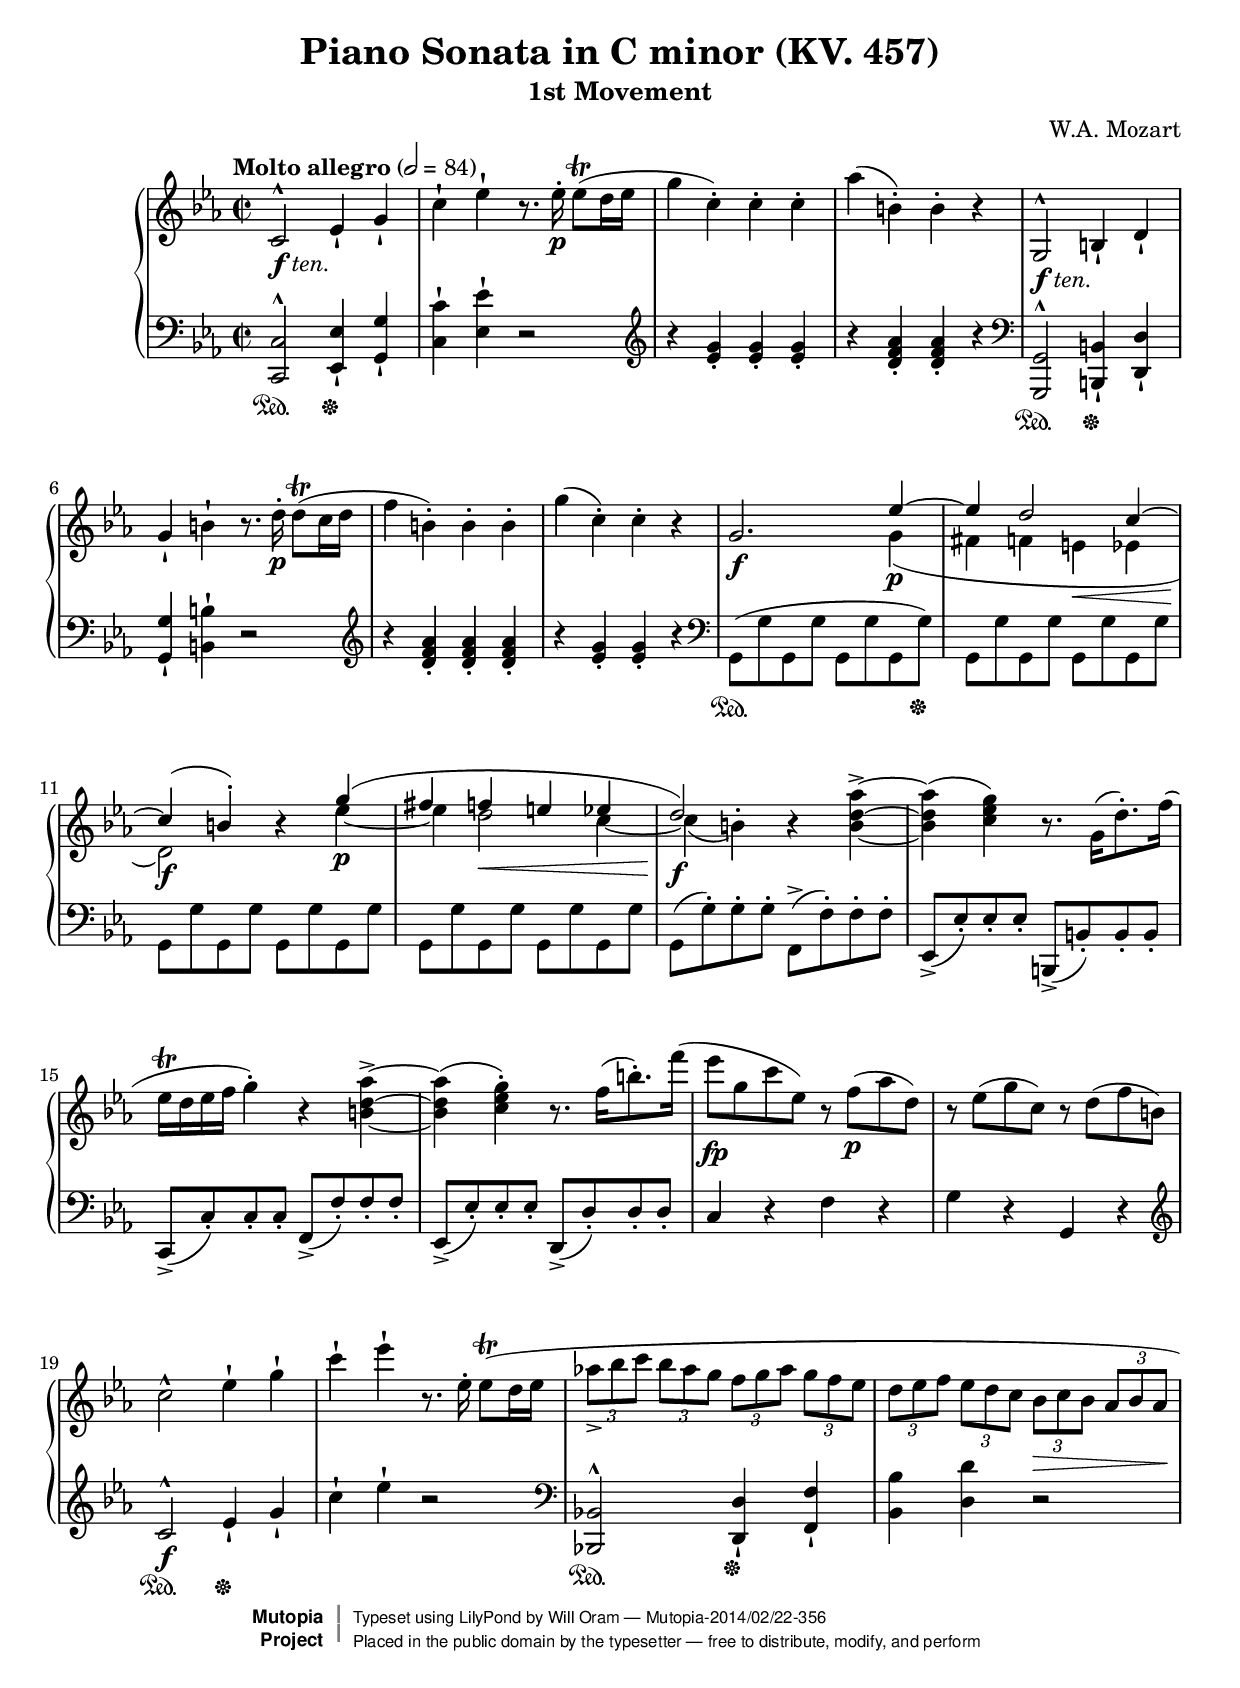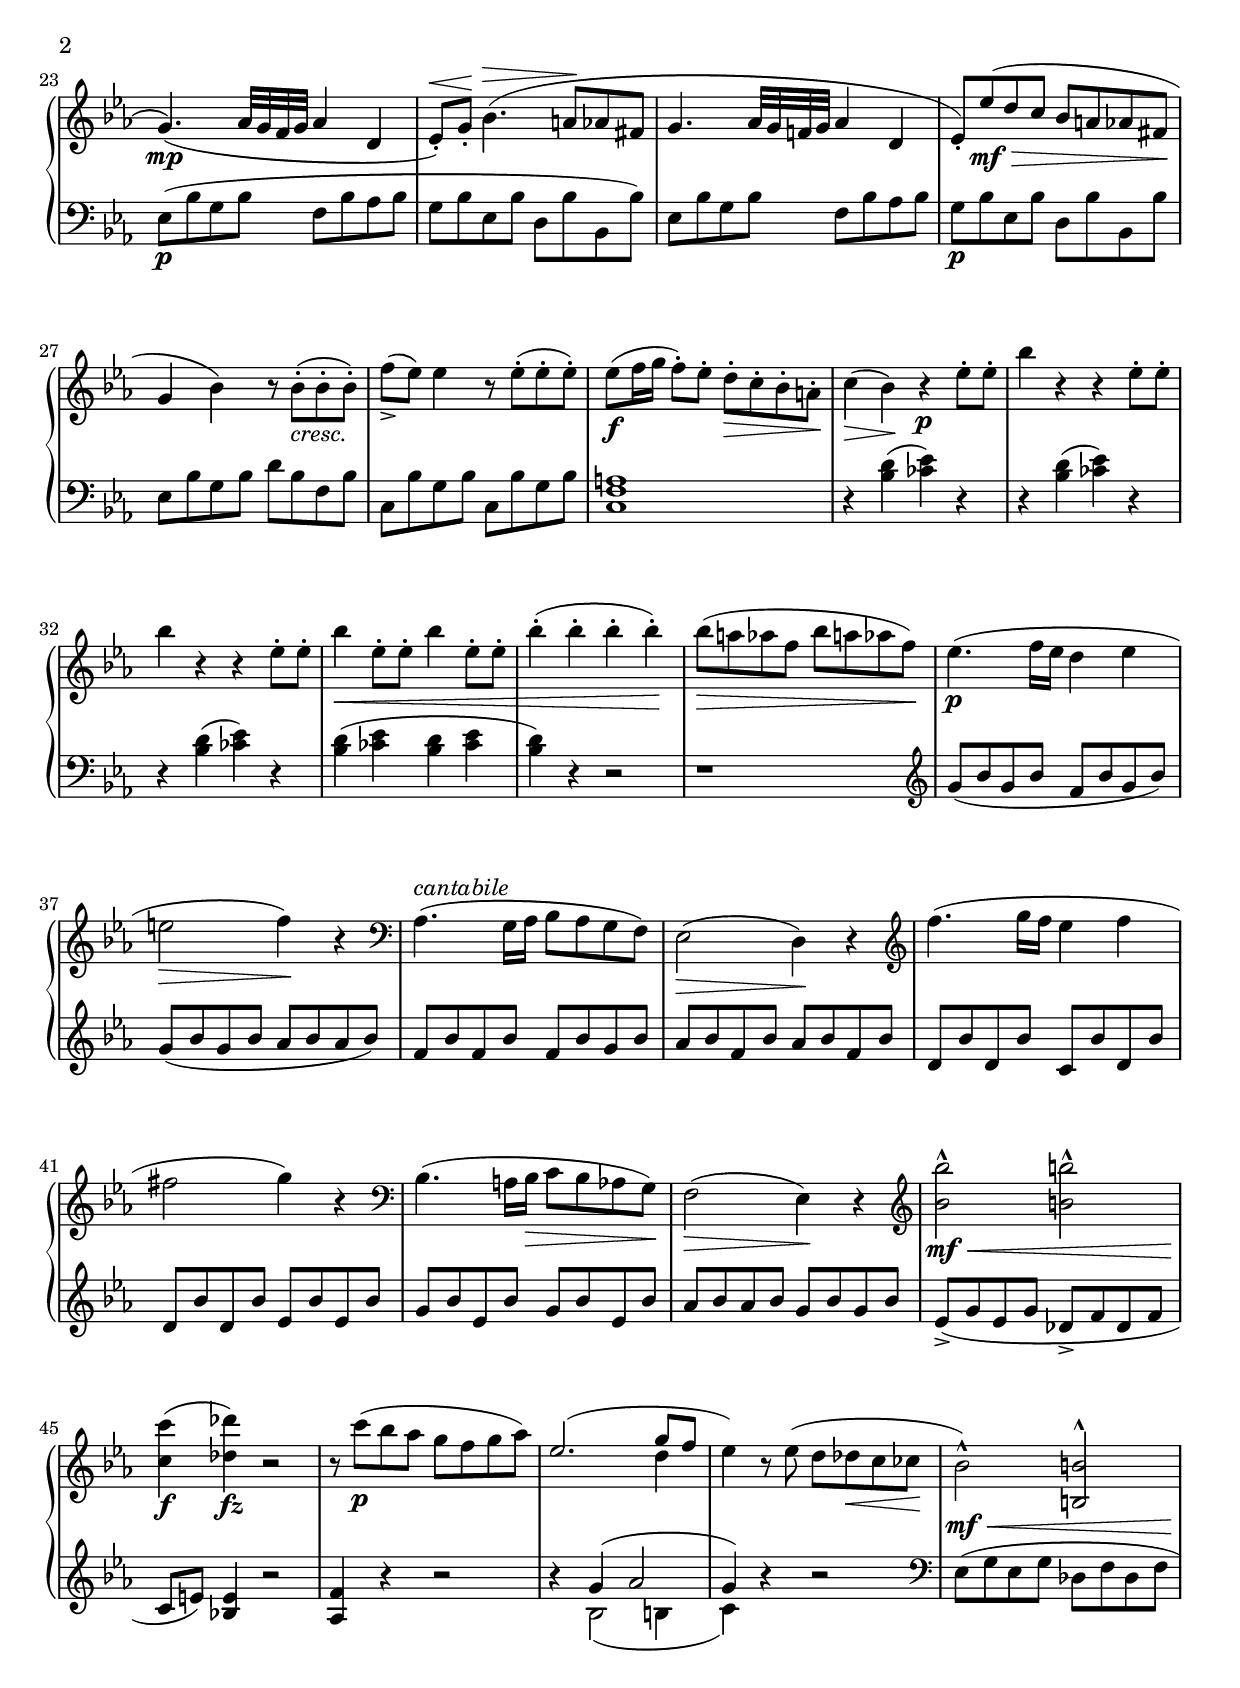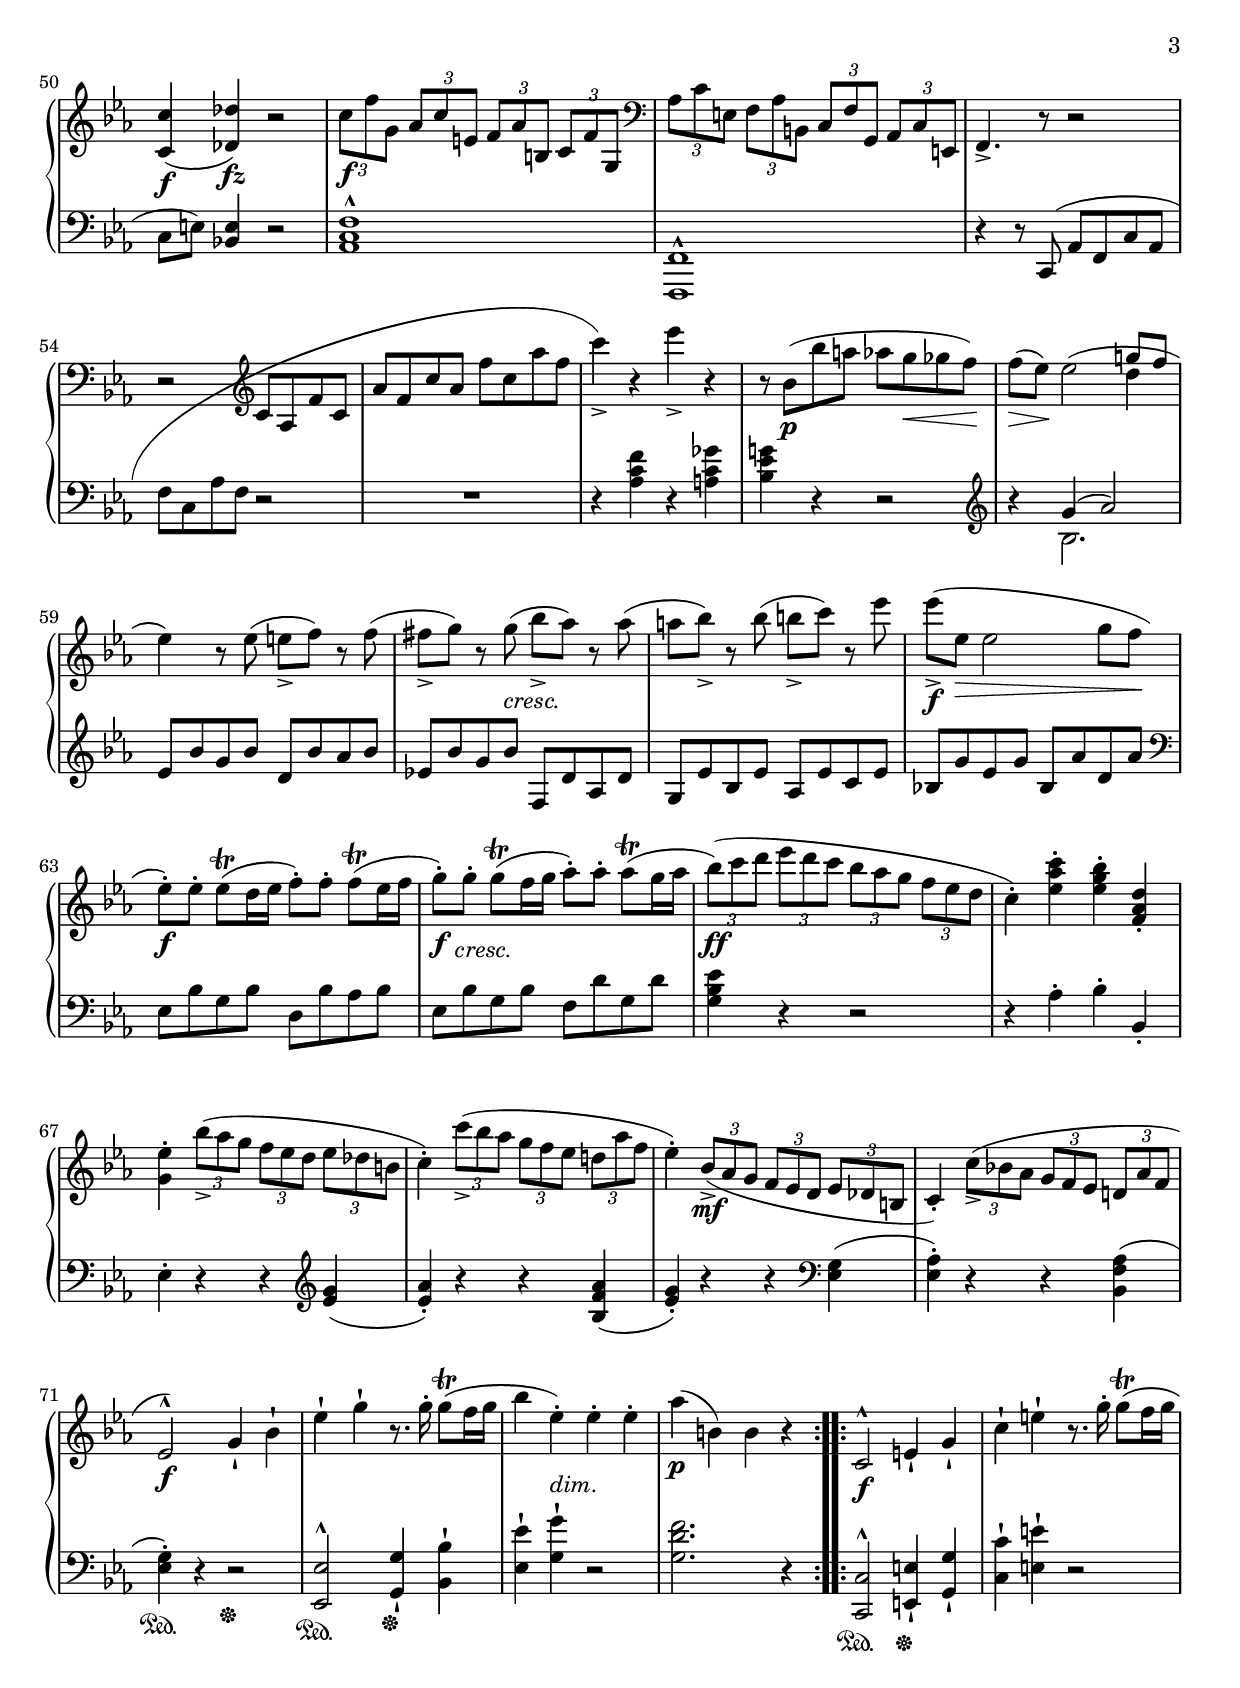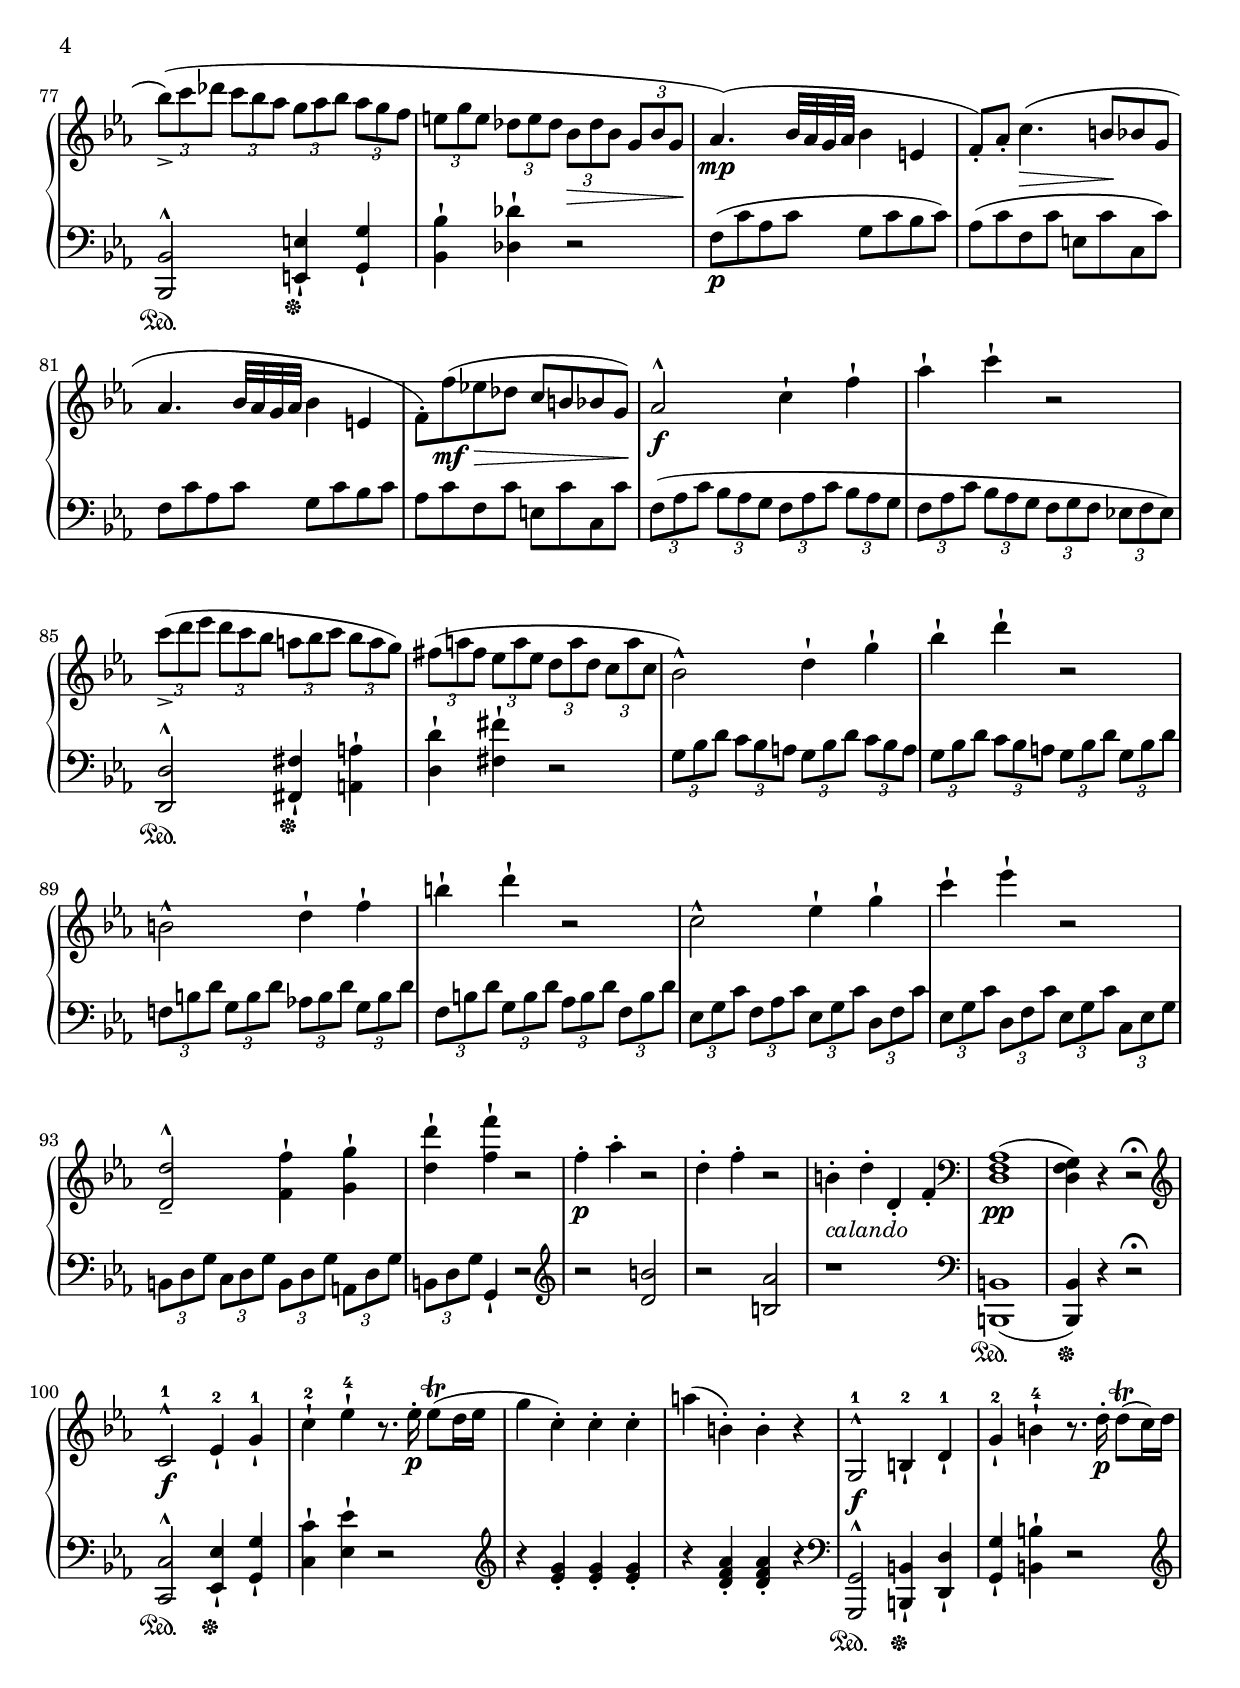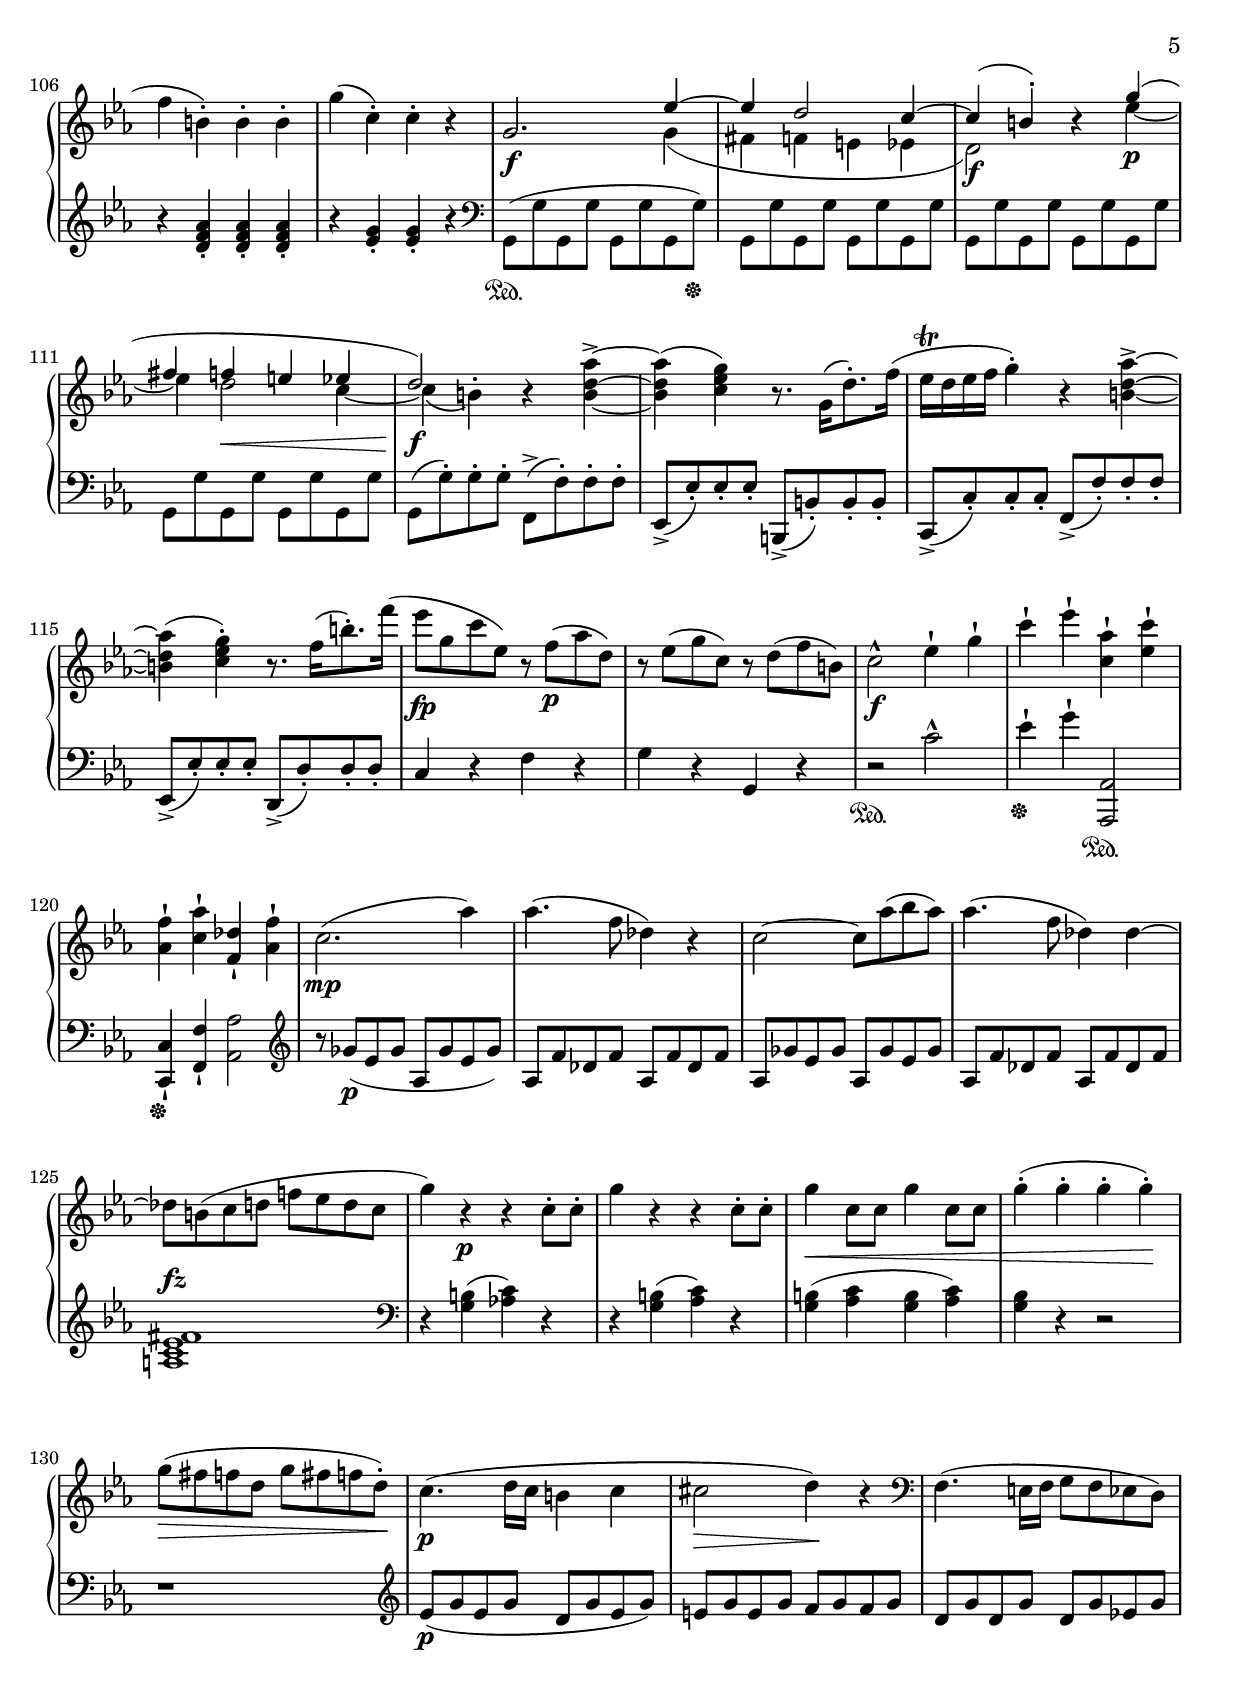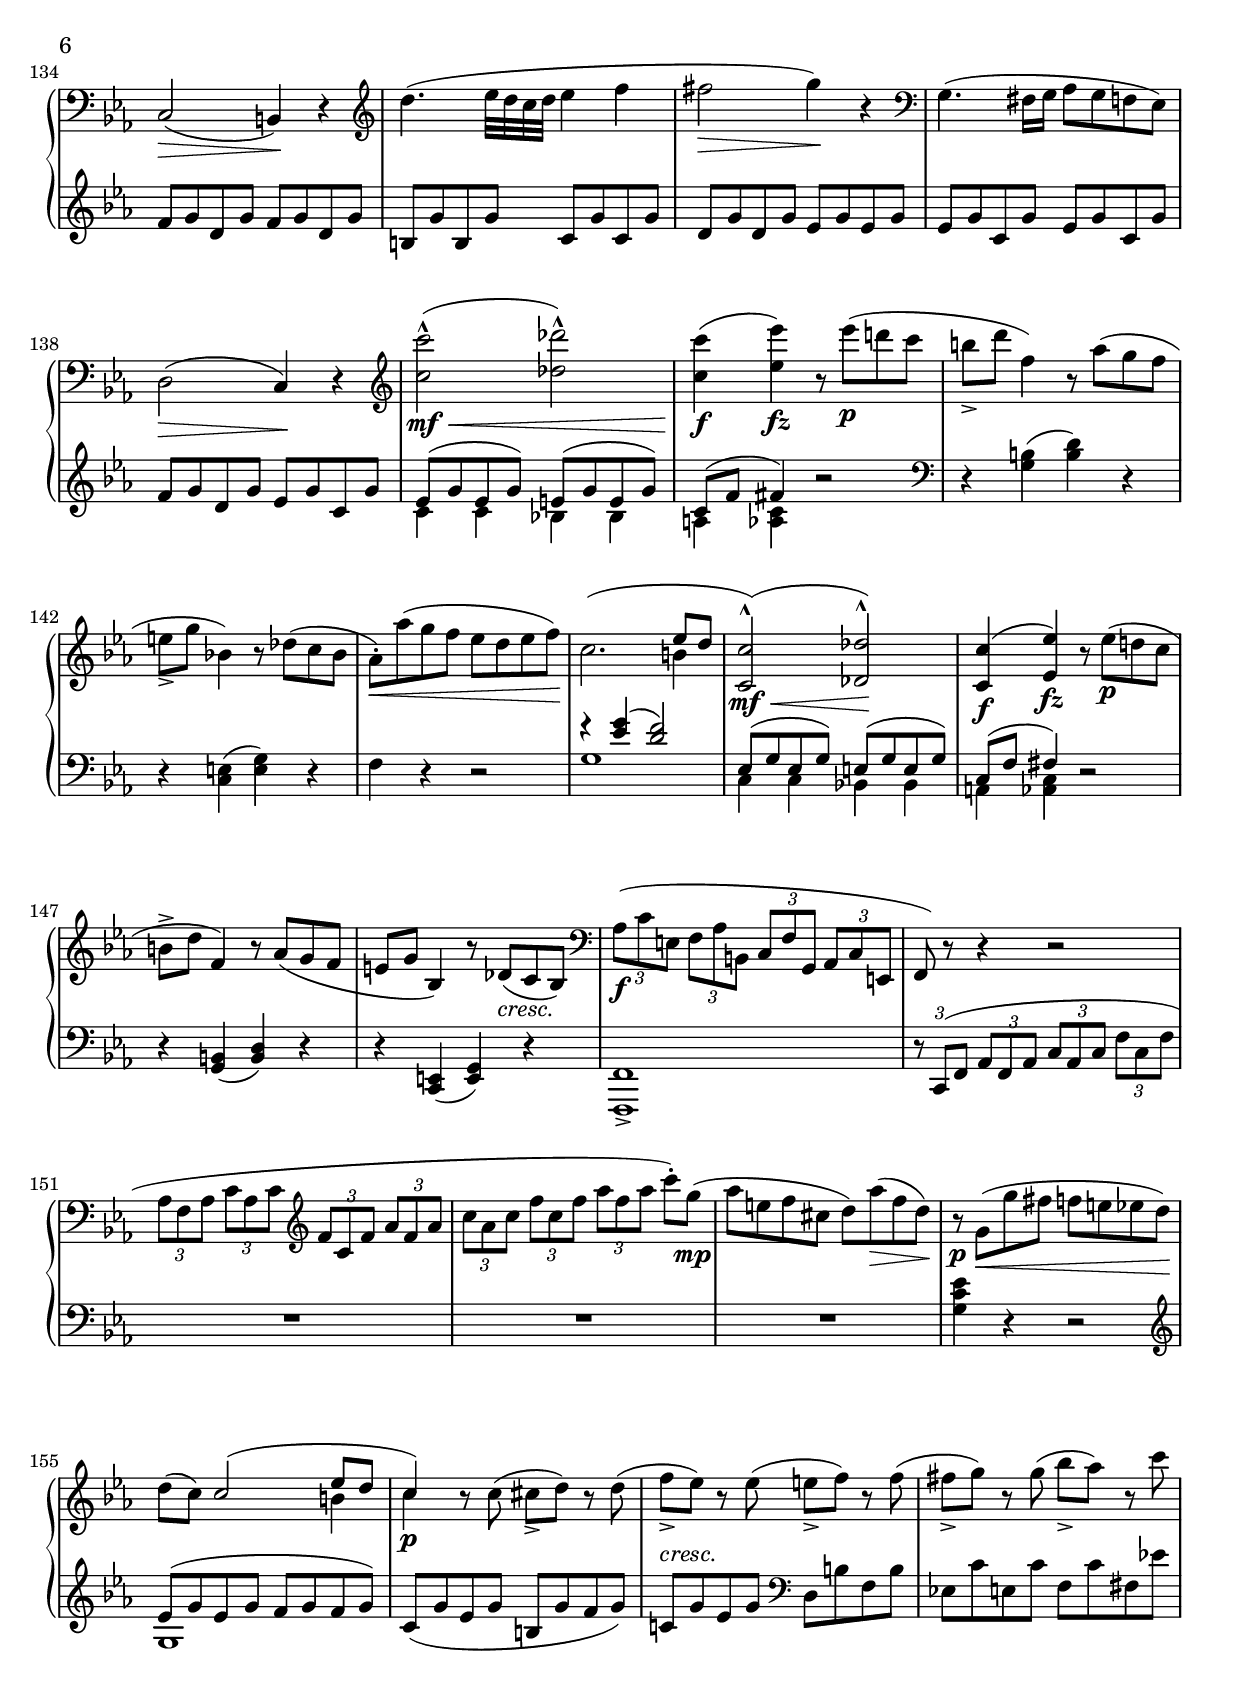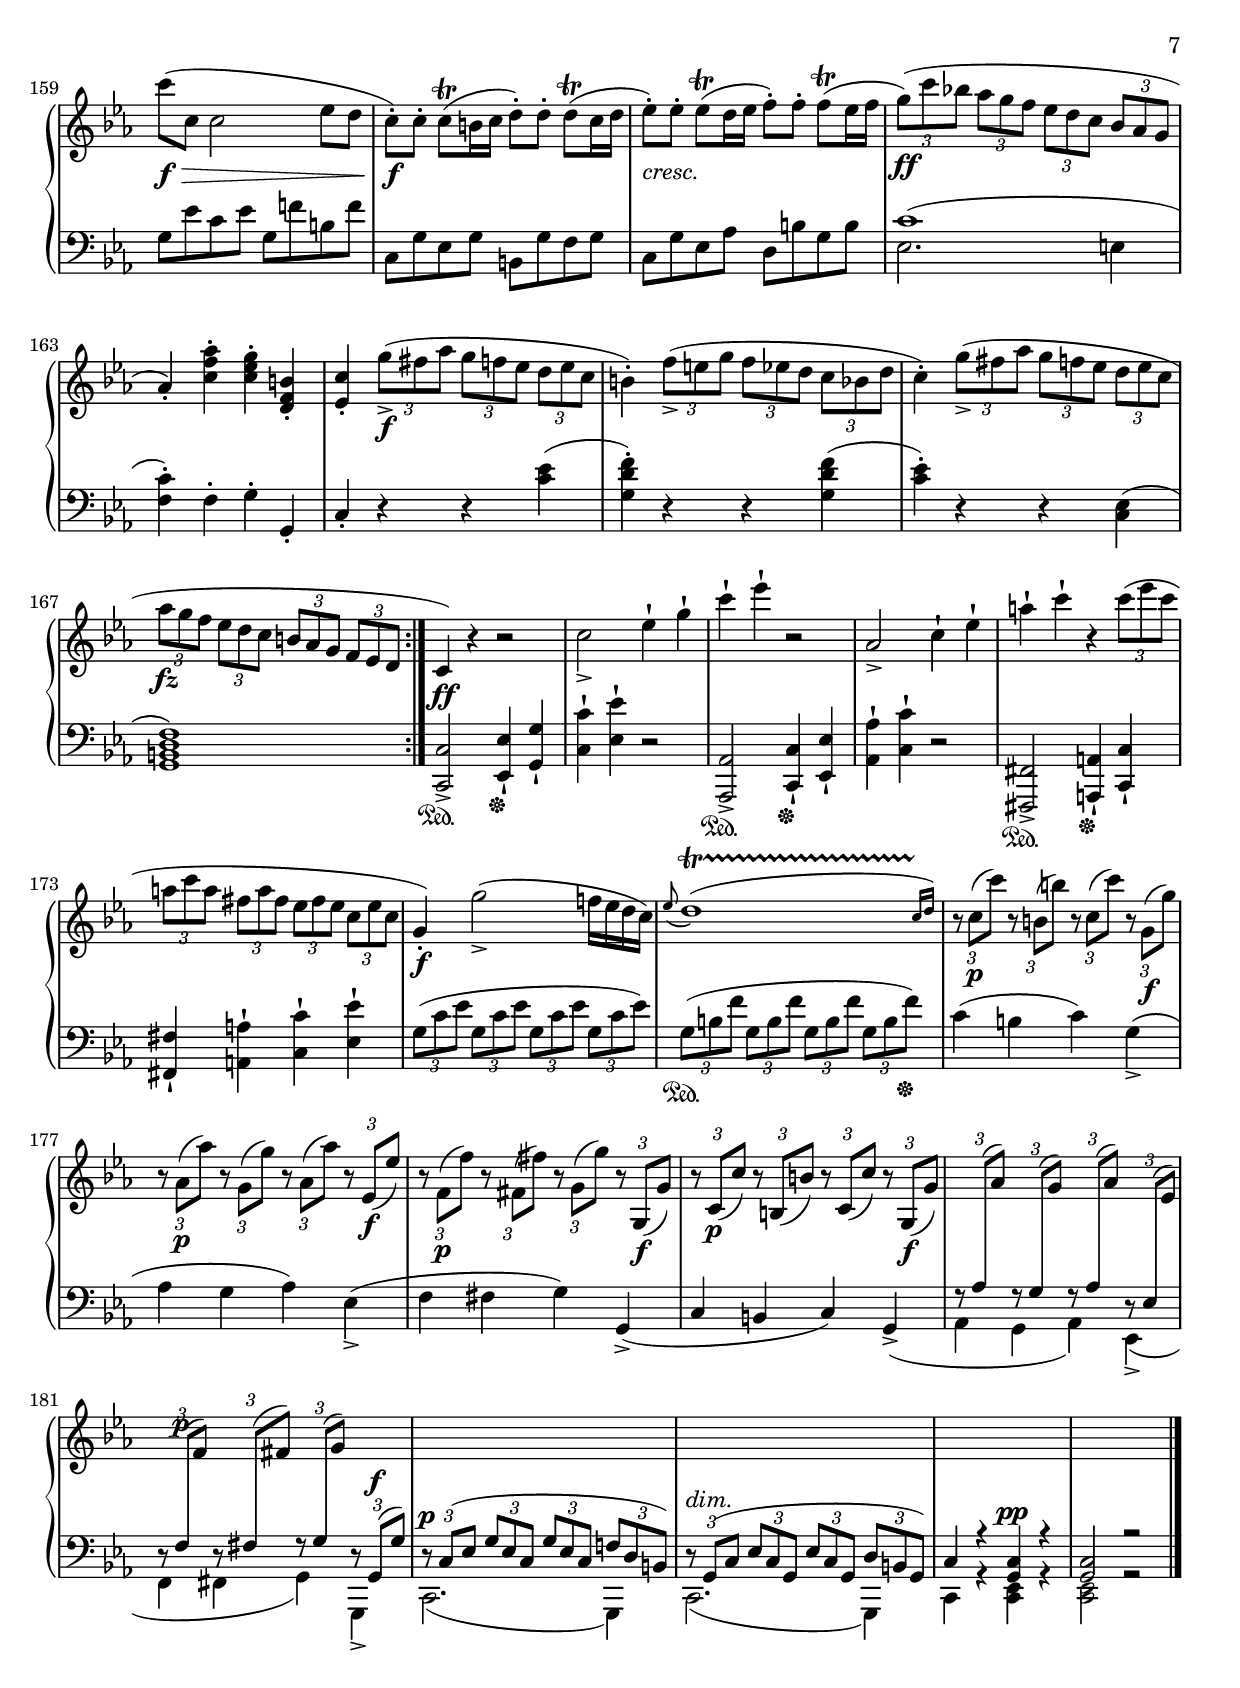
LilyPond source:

\version "2.18.0"
#(set-global-staff-size 20)
\include "english.ly"

\header {
 title = "Piano Sonata in C minor (KV. 457)"
 subtitle = "1st Movement"
 composer = "W.A. Mozart"
 
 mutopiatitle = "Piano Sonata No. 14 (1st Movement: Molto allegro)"
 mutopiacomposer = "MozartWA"
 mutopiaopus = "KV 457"
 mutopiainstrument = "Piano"
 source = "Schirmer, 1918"
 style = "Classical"
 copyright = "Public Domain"
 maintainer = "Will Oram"
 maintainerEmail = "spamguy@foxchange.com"
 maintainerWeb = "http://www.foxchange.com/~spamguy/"

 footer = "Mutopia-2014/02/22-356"
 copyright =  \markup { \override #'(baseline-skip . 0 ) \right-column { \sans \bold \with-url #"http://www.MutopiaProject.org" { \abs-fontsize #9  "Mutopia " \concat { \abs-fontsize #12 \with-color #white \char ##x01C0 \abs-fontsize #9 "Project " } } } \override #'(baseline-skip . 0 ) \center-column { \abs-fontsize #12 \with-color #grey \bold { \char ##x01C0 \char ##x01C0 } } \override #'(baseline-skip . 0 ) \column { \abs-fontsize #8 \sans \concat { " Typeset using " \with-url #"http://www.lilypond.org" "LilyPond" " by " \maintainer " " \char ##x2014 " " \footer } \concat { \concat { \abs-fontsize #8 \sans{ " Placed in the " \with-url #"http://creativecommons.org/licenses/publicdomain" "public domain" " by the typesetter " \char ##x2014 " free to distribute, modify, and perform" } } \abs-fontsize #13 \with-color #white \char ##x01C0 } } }
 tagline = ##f
}

%{ Maintenance note:
   This update includes several pitch edits so that this edition
   matches several scans available in IMSLP that most likely were not
   available when this was transcribed. All changes of this type have
   been marked "Breitkopf" in the comment since Breitkopf was the
   specific reference I used.

   See: http://imslp.org/wiki/Special:ImagefromIndex/56441
   -gl
%}

\paper {
  top-margin = 12 \mm
  bottom-margin = 10 \mm
}

upper = \relative c' {
	\time 2/2
	\key c \minor
	\override TupletBracket.bracket-visibility = ##f 
	\override TextScript.padding = #2
	\override DynamicText.padding = #3.5
    \tempo "Molto allegro" 2 = 84
	
	c2^^-\f_\markup { \translate #(cons 2 1) \italic ten. } eflat4-\staccatissimo g-\staccatissimo
	
	c-\staccatissimo eflat-\staccatissimo r8. eflat16-.-\p eflat8-(-[-\trill d16 eflat-]
	
	g4 c,-.-) c-. c-.
	
	aflat'-( b,-)-. b-. r       % gl: a->aflat, Breitkopf
	
	% 5
	g,2^^-\f_\markup { \translate #(cons 2 1) \italic ten. } b4-\staccatissimo d-\staccatissimo
	
	g-\staccatissimo b-\staccatissimo r8. d16-.-\p d8-(-[-\trill c16 d-]
	
	f4 b,-.-) b-. b-.
	
	g'-( c,-)-. c-. r
	
	g2.-\f << { \voiceOne eflat'4-~ } \\ { g,4-\p-( } >>
		
	% 10
	<< { eflat' d2 c4-~ } \\ { fsharp,4 f e-\< eflat } >>
	
	<< { c'-( b^.-) } \\ { d,2-)-\f-\! } >> r4
	<< { g'-( } \\ { eflat-~-\p } >>
	
	<< { fsharp f e eflat } \\ { eflat d2-\< c4-~ } >>
	
	<< { d2-)-\f } \\ { c4-(-\! b^.-) } >> r < b d aflat' >->-~
	
	< b d aflat' >-( < c eflat g >-) r8. g16-[-( d'8.-.-) f16-]-(
	
	%15
	eflat16-\trill-[ d eflat f-] g4-.-) r < b, d aflat' >->-~
	
	< b d aflat' >-( < c eflat g >-)-. r8. f16-[-( b8.-.-) f'16-]-(
	
	eflat8-[-\fp g, c eflat,-]-) r f-[-(-\p aflat d,-]-)
	
	r eflat-[-( g c,-]-) r d-[-( f b,-]-)
	
	c2^^ eflat4-\staccatissimo g-\staccatissimo
	
	% 20
	c-\staccatissimo eflat-\staccatissimo r8. eflat,16-. eflat8-\trill-[-( d16 eflat-]
	
	\tuplet 3/2 { aflat!8_>-[ bflat c-] } \tuplet 3/2 { bflat-[ aflat g-] } \tuplet 3/2 { f-[ g aflat-] } \tuplet 3/2 { g-[ f eflat-] }
	
	
	\tuplet 3/2 { d-[ eflat f-] } \tuplet 3/2 { eflat-[ d c-] } \tuplet 3/2 { bflat-[-\> c bflat-] } \tuplet 3/2 { aflat-[ bflat aflat-]-\! }
	
	g4.-\mp-)-( aflat32-[ g f g-] aflat4 d,
	
	eflat8-.-[-)^\< g-.-]^\! bflat4.-(^\> a8-[^\! aflat fsharp-]
	
	% 25
	g4. aflat32-[ g f! g-] aflat4 d,
	
	eflat8-.-)-[ eflat'-\mf-(-\> d c-] bflat-[ a aflat fsharp-]-\!
	
	g4 bflat-) r8 bflat-.-[-(_\markup { \italic cresc. } bflat-. bflat-.-]-)
	
	f'_>-[-( eflat-)-] eflat4 r8 eflat-.-[-( eflat-. eflat-.-]-)
	
	eflat8-\f-[-( f16 g-] f8-.-)-[ eflat-.-] d-.-[-\> c-. bflat-. a-.-\!-]
	
	% 30
	c4-(-\> bflat-)-\! r-\p eflat8-. eflat-.
	
	bflat'4 r r eflat,8-. eflat-.
	
	bflat'4 r r eflat,8-. eflat-.
	
	bflat'4-\< eflat,8-. eflat-. bflat'4 eflat,8-. eflat-.
	
	bflat'4-.-( bflat-. bflat-. bflat-.-)-\!
	
	% 35
	bflat8-[-(-\> a aflat f-] bflat8-[ a aflat f-]-)-\!
	
	eflat4.-\p-( f16 eflat d4 eflat
	
	e2-\> f4-)-\! r
	
	\clef "bass"
	\relative c' {
	aflat4.-(^\markup { \italic cantabile } g16 aflat bflat8-[ aflat g f-]-)
	
	eflat2-(-\> d4-)-\! r
	}
	
	% 40
	\clef "treble"
	f4.-( g16 f eflat4 f
	
	fsharp2 g4-) r4
	
	\clef "bass"
	\relative c' {
	bflat4.-( a16-[ bflat-]-\> c8-[ bflat aflat g-]-)-\!
	
	f2-(-\> eflat4-)-\! r
	}
	
	\clef "treble"
	< bflat, bflat' >2^^-\mf-\< < b b' >^^
	
	% 45
	< c c' >4-\f-(-\! < dflat dflat' >-\fz-) r2
	
	r8 c'-\p-[-( bflat aflat-] g-[ f g aflat-]-)
	
	<< { eflat2.-( g8 f \stemDown eflat4-) } \\ { s2. d4 } >>
	
	r8 eflat-( d-[ dflat-\< c cflat-]-\!
	%%% NOTE: I bumped beat 1 up to the previous bar. Hope you don't mind.
	
	bflat2-^-\mf-)-\< < b, b' >^^
	
	% 50
	< c c' >4-\f-(-\! < dflat dflat' >-\fz-) r2
	
	\override TupletBracket.transparent = ##t
	\tuplet 3/2 { c'8-\f-[ f g,-] } \tuplet 3/2 { aflat-[ c e,-] } \tuplet 3/2 { f-[ aflat b,-] } \tuplet 3/2 { c-[ f g,-] }
	
	\clef "bass"
	\relative c' {
	\tuplet 3/2 { aflat-[ c e,-] } \tuplet 3/2 { f-[ aflat b,-] } \tuplet 3/2 { c-[ f g,-] } \tuplet 3/2 { aflat-[ c e,-] }
	
	\change Staff = "down"
	\clef bass
	r4 r8 c8-( aflat'-[  f c' aflat-]
	
	f'-[ c aflat' f-]
	\change Staff = "up"
	\clef "treble"
	c'8-[ aflat f' c-]
%	\revert Slur.beautiful
	
	% 55
	aflat'-[ f c' aflat-] f'-[ c aflat' f-]
	
	c'4_>-) r eflat_> r
	
	r8 bflat,-\p-[-( bflat' a-] aflat-[ g-\< gflat f-]-)-\!
	
	f-(-\> eflat-)-\! eflat2-( << { g!8 f } \\ { d4 } >>
	
	eflat4-) r8 eflat-( e_>-[ f-]-) r8 f-(
	
	% 60
	fsharp_> g-) r8 g-(_\markup { \italic cresc. } bflat_>-[ aflat-]-) r8 aflat-(
	
	a bflat_>-) r bflat-( b_>-[ c-]-) r eflat
	
	eflat_>-\f-( eflat,-\> eflat2 g8 f-\!
	
	eflat-.-\f-) eflat-. eflat-\trill-[-( d16 eflat-] f8-.-)-[ f-.-] f-\trill-[-( eflat16 f-]
	
	g8-.-\f-)_\markup { \translate #(cons 2.2 0) \italic cresc. } g-. g-\trill-[-( f16 g-] aflat8-.-)-[ aflat-.-] aflat-\trill-[-( g16 aflat-]
	
	% 65
	\tuplet 3/2 { bflat8-\ff-)-[-( c d-] } \tuplet 3/2 { eflat-[ d c-] } \tuplet 3/2 { bflat-[ aflat g-] } \tuplet 3/2 { f-[ eflat d-] }
	
	c4-.-) < eflat aflat c >-. < eflat g bflat >-. < f, aflat d >-.
	
	< g eflat' >-. \tuplet 3/2 { bflat'8_>-[-( aflat g-] } \tuplet 3/2 { f-[ eflat d-] } \tuplet 3/2 { eflat-[ dflat b-] }
	
	c4-.-) \tuplet 3/2 { c'8_>-[-( bflat aflat-] } \tuplet 3/2 { g-[ f eflat-] } \tuplet 3/2 { d!-[ aflat' f-] }
	
	eflat4-.-) \tuplet 3/2 { bflat8->-\mf-[-( aflat g-] } \tuplet 3/2 { f-[ eflat d-] } \tuplet 3/2 { eflat-[ dflat b-] }
	
	% 70
	c4-.-) \tuplet 3/2 { c'8_>-[-( bflat! aflat-] } \tuplet 3/2 { g-[ f eflat-] } \tuplet 3/2 { d!-[ aflat' f-] }
	
	eflat2^^-\f-) g4-\staccatissimo bflat-\staccatissimo
	
	eflat-\staccatissimo g-\staccatissimo r8. g16-. g8-\trill-[-( f16 g-]
	
	bflat4 eflat,-.-)_\markup { \italic dim. } eflat-. eflat-.
	
	aflat-\p-( b,-) b r
	
	\bar ":..:"
	
	% 75
	c,2^^-\f e4-\staccatissimo g-\staccatissimo
	
	c-\staccatissimo e-\staccatissimo r8. g16-. g8-\trill-[-( f16 g-]
	
	\tuplet 3/2 { bflat8_>-)-[-( c dflat-] } \tuplet 3/2 { c-[ bflat aflat-] } \tuplet 3/2 { g-[ aflat bflat-] } \tuplet 3/2 { aflat-[ g f-] }
	
	\tuplet 3/2 { e-[ g e-] } \tuplet 3/2 { dflat-[ e dflat-] } \tuplet 3/2 { bflat-[-\> dflat bflat-] } \tuplet 3/2 { g-[ bflat g-]-\! }
	
	aflat4.-)-\mp-( bflat32 aflat g aflat bflat4 e,
	
	\override TupletBracket.transparent = ##t
	
	% 80
	f8-.-) aflat-. c4.-(-\> b8-\! bflat g
	
	aflat4. bflat32 aflat g aflat bflat4 e,
	
	f8-.-)-[ f'-\mf-(-\> eflat! dflat-] c-[ b bflat g-]-)-\!
	
	aflat2^^-\f c4-\staccatissimo f-\staccatissimo
	
	aflat-\staccatissimo c-\staccatissimo r2
	
	% 85
	\tuplet 3/2 { c8_>-[-( d eflat-] } \tuplet 3/2 { d-[ c bflat-] } \tuplet 3/2 { a-[ bflat c-] } \tuplet 3/2 { bflat-[ a g-]-) }
	
	\tuplet 3/2 { fsharp-[-( a fsharp-] } \tuplet 3/2 { eflat-[ a eflat-] } \tuplet 3/2 { d-[ a' d,-] } \tuplet 3/2 { c-[ a' c,-] }
	
	bflat2^^-) d4-\staccatissimo g-\staccatissimo
	
	bflat-\staccatissimo d-\staccatissimo r2
	
	b,2^^ d4-\staccatissimo f-\staccatissimo
	
	% 90
	b-\staccatissimo d-\staccatissimo r2
	
	c,2^^ eflat4-\staccatissimo g-\staccatissimo
	
	c-\staccatissimo eflat-\staccatissimo r2
	
	< d,, d' >2_-^^ < f f' >4-\staccatissimo < g g' >-\staccatissimo
	
	< d' d' >-\staccatissimo < f f' >-\staccatissimo r2
	
	% 95
	f4-.-\p aflat-. r2
	
	d,4-. f-. r2
	
	b,4-._\markup { \italic calando } d-. d,-. f-.
	
	\clef "bass"
	< d, f aflat >1-\pp-(
	
	< d f g >4-) r4 r2-\fermata
	
	% 100
	\clef "treble"
	c'2^^-\f-1 eflat4-\staccatissimo-2 g-\staccatissimo-1
	
	c-\staccatissimo-2 eflat-\staccatissimo-4 r8. eflat16-.-\p eflat8-(-[-\trill d16 eflat-]
	
	g4 c,-.-) c-. c-.
	
	a'-( b,-)-. b-. r
	
	g,2^^-\f-1 b4-\staccatissimo-2 d-\staccatissimo-1
	
	% 105
	g-\staccatissimo-2 b-\staccatissimo-4 r8. d16-.-\p d8-(-[-\trill c16 d-]
	
	f4 b,-.-) b-. b-.
	
	g'-( c,-)-. c-. r
	
	g2.-\f << { \voiceOne eflat'4-~ } \\ { g,4-( } >>
		
	<< { eflat' d2 c4-~ } \\ { fsharp,4 f e eflat } >>
	
	% 110
	<< { c'-( b^.-) } \\ { d,2-)-\f } >> r4 << { g'-( } \\ { eflat-~-\p } >>
	
	<< { fsharp f-\< e eflat } \\ { eflat d2 c4-~ } >>
	
	<< { d2-\f-)-\! } \\ { c4-( b^.-) } >> r < b d aflat' >->-~
	
	< b d aflat' >-( < c eflat g >-) r8. g16-[-( d'8.-.-) f16-]-(

	eflat16-\trill-[ d eflat f-] g4-.-) r < b, d aflat' >->-~
	
	% 115
	< b d aflat' >-( < c eflat g >-)-. r8. f16-[-( b8.-.-) f'16-]-(
	
	eflat8-[-\fp g, c eflat,-]-) r f-[-(-\p aflat d,-]-)
	
	r eflat-[-( g c,-]-) r d-[-( f b,-]-)
	
	c2^^-\f eflat4-\staccatissimo g-\staccatissimo
	
	c-\staccatissimo eflat-\staccatissimo < c, aflat' >-\staccatissimo < eflat c' >-\staccatissimo
	
	% 120
	< aflat, f' >-\staccatissimo < c aflat' >-\staccatissimo < f, dflat' >-\staccatissimo < aflat f' >-\staccatissimo
	
	c2.-\mp-( aflat'4-)
	
	aflat4.-( f8 dflat4-) r
	
	c2-~ c8-[ aflat'-( bflat aflat-]-)

	aflat4.-( f8 dflat4-) dflat4-~
		
	% 125
	dflat8-[ b-( c d-] f!-[ eflat d c-]
	
	g'4-) r-\p r c,8-. c-.
	
	g'4 r r c,8-. c-.
	
	g'4-\< c,8 c g'4 c,8 c

	g'4-.-( g-. g-. g-.-)-\!
		
	% 130
	g8-[-(-\> fsharp f d-] g-[ fsharp f d-.-]-)-\!
	
	c4.-\p-( d16 c b4 c
	
	csharp2-\> d4-)-\! r
	
	\clef "bass"
	\relative c' {
	f,4.-( e16 f g8-[ f eflat d-]-)
	
	c2-(-\> b4-)-\! r
	}
	
	% 135
	\clef "treble"
	d4.-( eflat32 d c d eflat4 f
	
	fsharp2-\> g4-)-\! r4
	
	\clef "bass"
	\relative c' {
	g4.-( fsharp16-[ g-] aflat8-[ g f eflat-]-)
	
	d2-(-\> c4-)-\! r
	}
	
	\clef "treble"
	< c, c' >2^^-\mf-(-\< < dflat dflat' >^^-)
	
	% 140
	< c c' >4-\f-(-\! < eflat eflat' >-\fz-) r8 eflat'-\p-[-( d! c-]
	
	b_> d f,4-) r8 aflat-[-( g f-]
	
	e_> g bflat,!4-) r8 dflat-[-( c bflat-]
	
	aflat-.-)-[-\< aflat'-( g f-] eflat-[ d eflat f-]-)-\!
	
	c2.-( << { eflat8 d } \\ { b4 } >>
	
	% 145
	\slurUp
	< c, c' >2^^-\mf-)-(-\< < dflat dflat' >^^-)-\!
	
	< c c' >4-\f-(
	\slurNeutral < eflat eflat' >-\fz-) r8 eflat'-\p-[-( d! c-]
	
	b^> d f,4-) r8 aflat-[-( g f-]
	
	e g bflat,4-) r8 dflat-[-(_\markup { \italic cresc. } c bflat-]-)
	
	\clef "bass"
	\tuplet 3/2 { aflat8-\f-[-( c e,-] } \tuplet 3/2 { f-[ aflat b,-] } \tuplet 3/2 { c-[ f g,-] } \tuplet 3/2 { aflat-[ c e,-] }
	
	% 150
	f8-) r r4 r2

	\change Staff = "down"
	R1	
	
	R
	
	R
	
	\change Staff = "up"
	\clef "treble"
	r8-\p g''-[-(-\< g' fsharp-] f-[ e eflat d-]-)-\!
	
	% 155
	d-( c-) << { c2( eflat8 d } \\ { s2 b4 } >>
	
	<< { c4-\p-) } \\ { c4 } >> r8 c-( csharp_>-[ d-]-) r8 d-(
	
	f_>_\markup { \italic cresc. } eflat-) r eflat-( e_>-[ f-]-) r f-(
	
	fsharp_> g-) r g-( bflat_>-[ aflat-]-) r c
	
	c-\f-(-\> c, c2 eflat8 d
	
	% 160
	c-.-\f-) c-. c-\trill-[-( b16 c-] d8-.-)-[ d-.-] d-\trill-[-( c16 d-]
	
	eflat8-.-)_\markup { \italic cresc. } eflat-. eflat-\trill-[-( d16 eflat-] f8-.-)-[ f-.-] f-\trill-[-( eflat16 f-]
	
	\tuplet 3/2 { g8-\ff-)-[-( c bflat!-] } \tuplet 3/2 { aflat-[ g f-] } \tuplet 3/2 { eflat-[ d c-] } \tuplet 3/2 { bflat-[ aflat g-] }
	
	aflat4-.-) < c f aflat >-. < c eflat g >-. < d, f b >-.
	
	< eflat c' >-. \tuplet 3/2 { g'8_>-\f-[-( fsharp aflat-] } \tuplet 3/2 { g-[ f eflat-] } \tuplet 3/2 { d-[ eflat c-] }
	
	% 165
	b4-.-) \tuplet 3/2 { f'8_>-[-( e g-] } \tuplet 3/2 { f-[ eflat d-] } \tuplet 3/2 { c-[ bflat! d-] }
	
	c4-.-) \tuplet 3/2 { g'8_>-[-( fsharp aflat-] } \tuplet 3/2 { g-[ f eflat-] } \tuplet 3/2 { d-[ eflat c-] }
	
	\tuplet 3/2 { aflat'-\fz-[ g f-] } \tuplet 3/2 { eflat-[ d c-] } \tuplet 3/2 { b-[ aflat g-] } \tuplet 3/2 { f-[ eflat d-] }
	\bar ":|."
	
	c4-\ff-) r r2
	
	c'2_> eflat4-\staccatissimo g-\staccatissimo
	
	% 170
	c-\staccatissimo eflat-\staccatissimo r2
	
	aflat,,2_> c4-\staccatissimo eflat-\staccatissimo
	
	a-\staccatissimo c-\staccatissimo r \tuplet 3/2 { c8-[-( eflat c-] }
	
	\tuplet 3/2 { a-[ c a-] } \tuplet 3/2 { fsharp-[ a fsharp-] } \tuplet 3/2 { eflat-[ fsharp eflat-] } \tuplet 3/2 { c-[ eflat c-] }
	
	g4-.-\f-) g'2_>-( f!16 eflat d c-)
	
	% 175
    #(define afterGraceFraction (cons 31 32))
	\appoggiatura eflat8 \afterGrace d1 \startTrillSpan ( { c16[ d] ) \stopTrillSpan }
	%\grace eflat8-( d1-\trill-)-(-\> \bar "" \grace { c16-[ d-]-) } \bar "|"

	\tuplet 3/2 { r8 c-\p-[-( c'-]-) } \tuplet 3/2 { r8 b,-[-( b'-]-) } \tuplet 3/2 { r8 c,-[-( c'-]-) } \tuplet 3/2 { r8 g,-\f-[-( g'-]-) }
	
	\tuplet 3/2 { r8 aflat,-\p-[-( aflat'-]-) } \tuplet 3/2 { r8 g,-[-( g'-]-) } \tuplet 3/2 { r8 aflat,-[-( aflat'-]-) } \tuplet 3/2 { r8 eflat,-\f-[-( eflat'-]-) }
	
	\tuplet 3/2 { r8 f,-\p-[-( f'-]-) } \tuplet 3/2 { r8 fsharp,-[-( fsharp'-]-) } \tuplet 3/2 { r8 g,-[-( g'-]-) } \tuplet 3/2 { r8 g,,-\f-[-( g'-]-) }
	
	\tuplet 3/2 { r8 c,-\p-[-( c'-]-) } \tuplet 3/2 { r8 b,-[-( b'-]-) } \tuplet 3/2 { r8 c,-[-( c'-]-) } \tuplet 3/2 { r8 g,-\f-[-( g'-]-) }
	
	% 180
	\stemUp \slurUp
	\tuplet 3/2 { \change Staff = "down" r8 aflat,-[-( \change Staff = "up" aflat'-]-) }
	\tuplet 3/2 { \change Staff = "down" r8 g,-[-( \change Staff = "up" g'-]-) }
	\tuplet 3/2 { \change Staff = "down" r8 aflat,-[-( \change Staff = "up" aflat'-]-) }
	\tuplet 3/2 { \change Staff = "down" r8 eflat,-[-( \change Staff = "up" eflat'-]-) }
	
	\tuplet 3/2 { \change Staff = "down" r8 f,^\p-[-( \change Staff = "up" f'-]-) }
	\tuplet 3/2 { \change Staff = "down" r8 fsharp,-[-( \change Staff = "up" fsharp'-]-) }
	\tuplet 3/2 { \change Staff = "down" r8 g,-[-( \change Staff = "up" g'-]-) }
	\tuplet 3/2 { \change Staff = "down" r8 g,,^\f-[-( g'-]-) }
	
	\tuplet 3/2 { r8^\p c,-( eflat } \tuplet 3/2 { g-[ eflat c-] } \tuplet 3/2 { g'-[ eflat c-] } \tuplet 3/2 { f!-[ d b-]-) }
	
	\tuplet 3/2 { r8^\markup { \italic dim. } g-( c } \tuplet 3/2 { eflat-[ c g-] } \tuplet 3/2 { eflat'-[ c g-] } \tuplet 3/2 { d'-[ b g-]-) }
	
	s1
	
	% 185
	s
	
	\bar "|."
		}
	}
	
	%%%%%%%%%% BASS STAVE %%%%%%%%%%

lower = \relative c, {
	\time 2/2
	\key c \minor
	\tupletSpan 4
	
	< c c' >2^^-\sustainOn < eflat eflat' >4-\staccatissimo-\sustainOff < g g' >-\staccatissimo
	
	< c c' >-\staccatissimo < eflat eflat' >-\staccatissimo r2
	
	\clef "treble"
	r4 < eflat' g >-. < eflat g >-. < eflat g >-. % gl: lowered an octave
	
	r < d f aflat >-.	< d f aflat >-. r
	
	% 5
	\clef "bass"
	< g,,, g' >2^^-\sustainOn < b b' >4-\staccatissimo-\sustainOff < d d' >-\staccatissimo
	
	< g g' >-\staccatissimo < b b' >-\staccatissimo r2

	\clef "treble"
	\relative c' {
	r4 
	\once \override DynamicText.transparent = ##t
	< d f aflat >-\mp-. < d f aflat >-. < d f aflat >-.
	
	r < eflat g >-. < eflat g >-. r
	}
	
	\clef "bass" \stemDown
	g8-[-(-\sustainOn g' g, g'-] g,-[ g' g, g'-]-)-\sustainOff
	
	% 10
	g,-[ g' g, g'-] g,-[ g' g, g'-]
	
	g,-[ g' g, g'-] g,-[ g' g, g'-]
	
	g,-[ g' g, g'-] g,-[ g' g, g'-]
	
	g,-[-( g'-.-) g-. g-.-] f,->-[-( f'-.-) f-. f-.-]
	
	\stemUp
	eflat,->-[-( eflat'-.-) eflat-. eflat-.-] b,->-[-( b'-.-) b-. b-.-]
	
	% 15
	c,->-[-( c'-.-) c-. c-.-] f,->-[-( f'-.-) f-. f-.-]
	
	eflat,->-[-( eflat'-.-) eflat-. eflat-.-] d,->-[-( d'-.-) d-. d-.-]
	
	\stemNeutral
	c4 r f r
	
	g r g, r
	
	\clef "treble"
	\relative c' {
	c2^^-\f-\sustainOn eflat4-\staccatissimo-\sustainOff g-\staccatissimo
	
	% 20
	c-\staccatissimo eflat-\staccatissimo r2
	}
	
	\clef "bass"
	< bflat,! bflat'! >2^^-\sustainOn < d d' >4-\staccatissimo-\sustainOff < f f' >-\staccatissimo
	
	< bflat bflat' > < d d' > r2
	
	eflat8-\p-[-( bflat' g bflat-] f-[ bflat aflat bflat-]
	
	g-[ bflat eflat, bflat'-] d,-[ bflat' bflat, bflat'-]-)
	
	% 25
	eflat,-[ bflat' g bflat-] f-[ bflat aflat bflat-]
	
	g-\p-[ bflat eflat, bflat'-] d,-[ bflat' bflat, bflat'-]
	
	eflat,-[ bflat' g bflat-] d-[ bflat f bflat-]
	
	c,-[ bflat' g bflat-] c,-[ bflat' g bflat-]
	
	< c, f a >1
	
	%30
	r4 < bflat' d >-( < cflat eflat >-) r
	
	r4 < bflat d >-( < cflat eflat >-) r
	
	r4 < bflat d >-( < cflat eflat >-) r
	
	< bflat d >-( < cflat eflat > < bflat d > < cflat eflat >
	
	< bflat d >-) r4 r2
	
	% 35
	r1
	
	\clef "treble"
	\relative c' {
	g'8-[-( bflat g bflat-] f-[ bflat g bflat-]-)
	
	g-[-( bflat g bflat-] aflat-[ bflat aflat bflat-]-)
	
	f-[ bflat f bflat-] f-[ bflat g bflat-]
	
	aflat-[ bflat f bflat-] aflat-[ bflat f bflat-]
	
	% 40
	d,-[ bflat' d, bflat'-] c,-[ bflat' d, bflat'-]
	
	d,-[ bflat' d, bflat'-] eflat,-[ bflat' eflat, bflat'-]
	
	g-[ bflat eflat, bflat'-] g-[ bflat eflat, bflat'-]
	
	aflat-[ bflat aflat bflat-] g-[ bflat g bflat-]
	
	eflat,->-[-( g eflat g-] dflat->-[ f dflat f-]
	
	% 45
	c e-) < bflat! e >4 r2
	
	< aflat f' >4 r r2
	
	r4 << { g'4-( aflat2 } \\ { bflat,2-( b4 } >>
	
	<< { g'4-) } \\ { c,4-) } >> r4 r2
	}
	
	\clef "bass"
	eflat,8-[-( g eflat g-] dflat-[ f dflat f-]
	
	% 50
	c e-) < bflat! e >4 r2
	
	< aflat c f >1^^
	
	< f, f' >^^
	
	\change Staff = "up"
	f'4.-> r8 r2
	
	r2 % another translator from lower stave
	\change Staff = "down"
	r2
	
	% 55
	R1
	
	r4 < aflat' c f > r < a c gflat' >
	
	< bflat eflat g! > r r2
	
	\clef "treble"
	r4 << { g'4-( aflat2-) } \\ { bflat,2. } >>
	
	eflat8-[ bflat' g bflat-] d,-[ bflat' aflat bflat-]
	
	%60
	eflat,!8-[ bflat' g bflat-] f,-[ d' aflat d-]
	
	g,8-[ eflat' bflat eflat-] aflat,-[ eflat' c eflat-]
	
	bflat!8-[ g' eflat g-] bflat,-[ aflat' d, aflat'-]
	
	\clef "bass"
	eflat,8-[ bflat' g bflat-] d,-[ bflat' aflat bflat-]
	
	eflat,8-[ bflat' g bflat-] f-[ d' g, d'-]
	
	% 65
	< g, bflat eflat >4 r4 r2
	
	r4 aflat-. bflat-. bflat,-.
	
	eflat-. r r
	\clef "treble"
	< eflat' g >-(
	
	< eflat aflat >-.-) r r < bflat f' aflat >-(
	
	< eflat g >-.-) r r
	\clef "bass"
	< eflat, g >-(
	
	% 70
	% gl (Breitkopf): < eflat aflat >-.-) r r < eflat f aflat >-(
	< eflat aflat >-.-) r r < bflat f' aflat >-(
	
	< eflat g >-.-)-\sustainOn r r2-\sustainOff
	
	< eflat, eflat' >2^^-\sustainOn < g g' >4-\staccatissimo-\sustainOff < bflat bflat' >-\staccatissimo
	
	< eflat eflat' >-\staccatissimo < g g' >-\staccatissimo r2
	
	< g d' f >2. r4
	
	% 75
	< c,, c' >2^^-\sustainOn < e e' >4-\staccatissimo-\sustainOff < g g' >-\staccatissimo
	
	< c c' >-\staccatissimo < e e' >-\staccatissimo r2
	
	< bflat, bflat' >2^^-\sustainOn < e e' >4-\staccatissimo-\sustainOff < g g' >-\staccatissimo
	
	< bflat bflat' >-\staccatissimo < dflat dflat' >-\staccatissimo r2
	
	f8-\p-[-( c' aflat c-] g-[ c bflat c-]-)
	
	aflat8-[-( c f, c'-] e,-[ c' c, c'-]-)
	
	f,8-[ c' aflat c-] g-[ c bflat c-]
	
	% 80
	aflat8-[ c f, c'-] e,-[ c' c, c'-]
	
	\tuplet 3/2 { f,-[-( aflat c-] } \tuplet 3/2 { bflat-[ aflat g-] } \tuplet 3/2 { f-[ aflat c-] } \tuplet 3/2 { bflat-[ aflat g-] }
	
	\tuplet 3/2 { f-[ aflat c-] } \tuplet 3/2 { bflat-[ aflat g-] } \tuplet 3/2 { f-[ g f-] } \tuplet 3/2 { eflat!-[ f eflat-]-) }
		
	% 85
	< d, d' >2^^-\sustainOn < fsharp fsharp' >4-\staccatissimo-\sustainOff < a a' >-\staccatissimo

	< d d' >-\staccatissimo < fsharp fsharp' >-\staccatissimo r2
	
	\override TupletBracket.transparent = ##t
	\tuplet 3/2 { g8-[ bflat d-] } \tuplet 3/2 { c-[ bflat a-] } \tuplet 3/2 { g-[ bflat d-] } \tuplet 3/2 { c-[ bflat a-] }
	
	\tuplet 3/2 { g-[ bflat d-] } \tuplet 3/2 { c-[ bflat a-] } \tuplet 3/2 { g-[ bflat d-] } \tuplet 3/2 { g,-[ bflat d-] }
	
	\tuplet 3/2 { f,!-[ b d-] } \tuplet 3/2 { g,-[ b d-] } \tuplet 3/2 { aflat!-[ b d-] } \tuplet 3/2 { g,-[ b d-] }
	
	% 90
	\tuplet 3/2 { f,-[ b d-] } \tuplet 3/2 { g,-[ b d-] } \tuplet 3/2 { aflat-[ b d-] } \tuplet 3/2 { f,-[ b d-] }
	
	\tuplet 3/2 { eflat,-[ g c-] } \tuplet 3/2 { f,-[ aflat c-] } \tuplet 3/2 { eflat,-[ g c-] } \tuplet 3/2 { d,-[ f c'-] }
	
	\tuplet 3/2 { eflat,-[ g c-] } \tuplet 3/2 { d,-[ f c'-] } \tuplet 3/2 { eflat,-[ g c-] } \tuplet 3/2 { c,-[ eflat g-] }
	
	\tuplet 3/2 { b,-[ d g-] } \tuplet 3/2 { c,-[ d g-] } \tuplet 3/2 { b,-[ d g-] } \tuplet 3/2 { a,-[ d g-] }
	
	\tuplet 3/2 { b,-[ d g-] } g,4-\staccatissimo r2
	
	% 95
	\clef "treble"
	r2 < d'' b' >
	
	r < b aflat' >
	
	r1
	
	\clef "bass"
	< b,, b' >1-\sustainOn-(
	
	< bflat bflat' >4-\sustainOff-) r4 r2-\fermata % gl: Breitkopf
	
	% 100
	< c c' >2^^-\sustainOn < eflat eflat' >4-\staccatissimo-\sustainOff < g g' >-\staccatissimo
	
	< c c' >-\staccatissimo < eflat eflat' >-\staccatissimo r2
	
	\clef "treble"
	r4 < eflat' g >-. < eflat g >-. < eflat g >-. % gl: Breitkopf
	
	r < d f aflat >-.	< d f aflat >-. r
	
	\clef "bass"
	< g,,, g' >2^^-\sustainOn < b b' >4-\staccatissimo-\sustainOff < d d' >-\staccatissimo
	
	% 105
	< g g' >-\staccatissimo < b b' >-\staccatissimo r2

	\clef "treble"
	\relative c' {
	r4 
	\once \override DynamicText.transparent = ##t
	< d f aflat >-\mp-. < d f aflat >-. < d f aflat >-.
	
	r < eflat g >-. < eflat g >-. r
	
	}
	
	\clef "bass" \stemDown
	g8-[-(-\sustainOn g' g, g'-] g,-[ g' g, g'-]-)-\sustainOff
	
	
	g,-[ g' g, g'-] g,-[ g' g, g'-]
	
	g,-[ g' g, g'-] g,-[ g' g, g'-]
	
	% 110
	g,-[ g' g, g'-] g,-[ g' g, g'-]
	
	g,-[-( g'-.-) g-. g-.-] f,->-[-( f'-.-) f-. f-.-]
	
	\stemUp
	eflat,->-[-( eflat'-.-) eflat-. eflat-.-] b,->-[-( b'-.-) b-. b-.-]

	c,->-[-( c'-.-) c-. c-.-] f,->-[-( f'-.-) f-. f-.-]
	
	eflat,->-[-( eflat'-.-) eflat-. eflat-.-] d,->-[-( d'-.-) d-. d-.-]
		
	% 115
	\stemNeutral
	c4 r f r
	
	g r g, r

	r2-\sustainOn c'2^^

	eflat4-\staccatissimo-\sustainOff g-\staccatissimo < aflat,,, aflat' >2-\sustainOn
				
	% 120
	< c c' >4-\staccatissimo-\sustainOff < f f' >-\staccatissimo < aflat aflat' >2

	\clef "treble"
	r8 gflat''-\p-[-( eflat gflat-] aflat,-[ gflat' eflat gflat-]-)
	
	aflat,-[ f' dflat f-] aflat,-[ f' dflat f-]

	aflat,-[ gflat' eflat gflat-] aflat,-[ gflat' eflat gflat-]

	aflat,-[ f' dflat f-] aflat,-[ f' dflat f-]
				
	% 125
	< a, c eflat fsharp >1^\fz

	\clef "bass"
	r4 < g b >-( < aflat! c >-) r
	
	r4 < g b >-( < aflat c >-) r

	< g b >-( < aflat c > < g b > < aflat c >-)

	< g bflat > r r2            %gl: Breitkopf
			
	% 130
	r1
	
	\clef "treble"
	eflat'8-\p-[-( g eflat g-] d-[ g eflat g-]-)
	
	e-[ g e g-] f-[ g f g-]
	
	d-[ g d g-] d-[ g eflat! g-]
	
	f-[ g d g-] f-[ g d g-]
	
	% 135
	b,-[ g' b, g'-] c,-[ g' c, g'-]
	
	d-[ g d g-] eflat-[ g eflat g-]
	
	eflat-[ g c, g'-] eflat-[ g c, g'-]
	
	f-[ g d g-] eflat-[ g c, g'-]

    % gl: added bflat as 4th note in bass (Breitkopf)
	<< { eflat-[-( g eflat g-]-) e-[-( g e g-]-) } \\ { c,4 c bflat! bflat } >>
	
	% 140
	<< { c8-( f fsharp4-) } \\ { a,4 < aflat c > } >> r2
	
	\clef "bass"
	r4 < g b >-( < b d >-) r
	
	r < c, e >-( < e g >-) r
	
	f r r2
	
	<< { r4 < eflat' g >-( < d f >2-) } \\ { g,1 } >>
	
	% 145
	<< { eflat8-[-( g eflat g-]-) e-[-( g e g-]-) } \\ { c,4 c bflat! bflat } >>
	
	<< { c8-( f fsharp4-) } \\ { a,4 < aflat c > } >> r2
	
	r4 < g b >-( < b d >-) r
	
	r < c, e >-( < e g >-) r
	
	< f, f' >1->
	
	% 150
	\tuplet 3/2 { r8 c'-[-( f-] } \tuplet 3/2 { aflat-[ f aflat-] } \tuplet 3/2 { c-[ aflat c-] } \tuplet 3/2 { f-[ c f-] }
	
	\change Staff = "up"
	\tuplet 3/2 { aflat-[ f aflat-] } \tuplet 3/2 { c-[ aflat c-] }
	\clef "treble"
	\tuplet 3/2 { f-[ c f-] } \tuplet 3/2 { aflat-[ f aflat-] }
	
	\tuplet 3/2 { c-[ aflat c-] } \tuplet 3/2 { f-[ c f-] } \tuplet 3/2 { aflat-[ f aflat-] } c-.-)-[ g-\mp-]-(
	
	aflat-[ e f csharp-] d-)-[ aflat'-(-\> f d-]-)-\!
	
	\change Staff = "down"
	\clef "bass"
	< g,, c eflat >4 r r2
	
	% 155
	\clef "treble"
	<< { eflat'8-[-( g eflat g-] f-[ g f g-]-) } \\ { g,1 } >>
	
	c8-[-( g' eflat g-] b,-[ g' f g-]-)
	
	c,!-[ g' eflat g-]
	\clef "bass"
	d,-[ b' f b-]
	
	eflat,!-[ c' e, c'-] f,-[ c' fsharp, eflat'!-]
	
	g,-[ eflat' c eflat-] g,-[ f'! b, f'-] 
	
	% 160
	c,-[ g' eflat g-] b,-[ g' f g-] 
	
	c,-[ g' eflat aflat-] d,-[ b' g b-]
	
	<< { c1-( } \\ { eflat,2. e4 } >>
	
	<< { \stemDown < f c' >4-.-) } \\ { s4 } >> f-. g-. g,-.
	
	c-. r r < c' eflat >-(
	
	% 165
	< g d' f >-.-) r r < g d' f >-(
	
	< c eflat >-.-) r r < c, eflat >-(
	
	< g b d f >1-)
	
	< c, c' >2->-\sustainOn < eflat eflat' >4-\staccatissimo-\sustainOff < g g' >-\staccatissimo
	
	< c c' >-\staccatissimo < eflat eflat' >-\staccatissimo r2
	
	% 170
	< aflat,, aflat' >2->-\sustainOn < c c' >4-\staccatissimo-\sustainOff < eflat eflat' >-\staccatissimo
	
	< aflat aflat' >-\staccatissimo < c c' >-\staccatissimo r2
	
	< fsharp,, fsharp' >2->-\sustainOn < a a' >4-\staccatissimo-\sustainOff < c c' >-\staccatissimo
	
	< fsharp fsharp' >-\staccatissimo < a a' >-\staccatissimo < c c' >-\staccatissimo < eflat eflat' >-\staccatissimo
	
	\tuplet 3/2 { g8-[-( c eflat-] } \tuplet 3/2 { g,-[ c eflat-] } \tuplet 3/2 { g,-[ c eflat-] } \tuplet 3/2 { g,-[ c eflat-]-) }
	
	% 175
	\tuplet 3/2 { g,-\sustainOn-[-( b f'-] } \tuplet 3/2 { g,-[ b f'-] } \tuplet 3/2 { g,-[ b f'-] } \tuplet 3/2 { g,-[ b f'-\sustainOff-]-) }
	
	c4-( b c-) g_>-(
	
	aflat g aflat-) eflat_>-(
	
	\slurDown
	f fsharp g-) g,_>-(
	
	c b c-) g_>-(
	
	% 180
	\stemDown
	aflat g aflat-) eflat_>-(
	
	f fsharp g-) g,_>
	
	c2.-( g4-)
	
	c2.-( g4-)
	
	<< { c'4 r < g c >^\pp r } \\ { c,4 r < c eflat > r } >>
	
	% 185
	<< { \stemUp < g' c >2 r2 } \\ { \stemDown < c, eflat >2 r2 } >>
		}

\score {
  \context PianoStaff << 
    \context Staff = "up" <<
    	\upper
    	>>
    \context Staff = "down" <<
      \clef bass
      \lower
      >>  
  >>
  \layout { }  
  
  \midi {
    \tempo 4 = 240
    }

}
